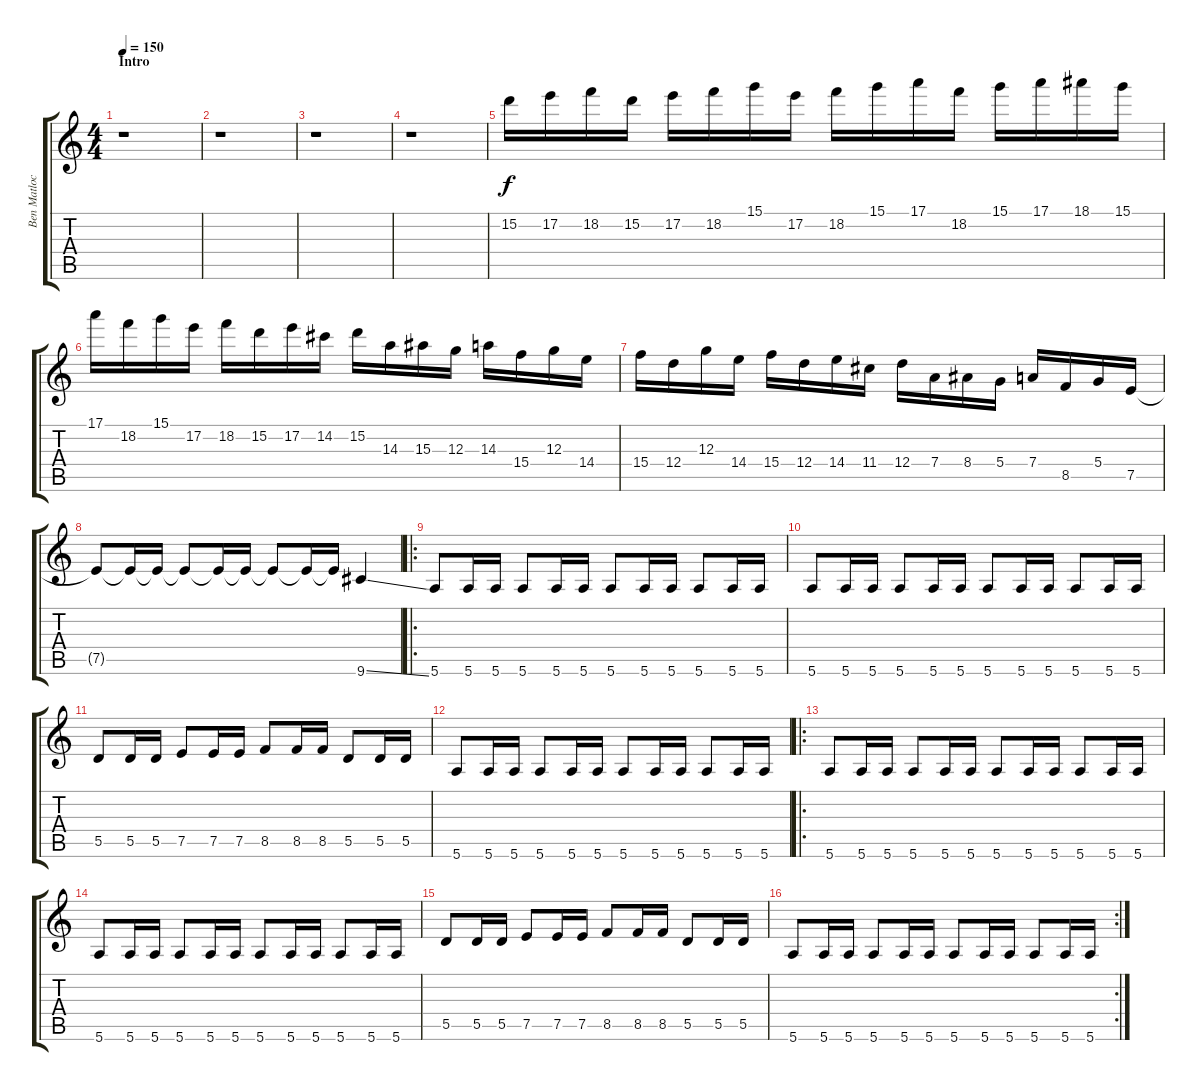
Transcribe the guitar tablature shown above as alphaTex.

\track ("Ben Matlock" "Ben Matloc") {instrument overdrivenguitar}
\staff {score tabs}
\tuning (E4 B3 G3 D3 A2 E2) {hide}
\ts (4 4)
\section ("" "Intro")
\tempo 150
\clef g2
\ks c
r.1{dy f instrument overdrivenguitar} |
r.1 |
r.1 |
r.1 |
15.2.16 17.2.16 18.2.16 15.2.16 17.2.16 18.2.16 15.1.16 17.2.16 18.2.16 15.1.16 17.1.16 18.2.16 15.1.16 17.1.16 18.1.16 15.1.16 |
17.1.16 18.2.16 15.1.16 17.2.16 18.2.16 15.2.16 17.2.16 14.2.16 15.2.16 14.3.16 15.3.16 12.3.16 14.3.16 15.4.16 12.3.16 14.4.16 |
15.4.16 12.4.16 12.3.16 14.4.16 15.4.16 12.4.16 14.4.16 11.4.16 12.4.16 7.4.16 8.4.16 5.4.16 7.4.16 8.5.16 5.4.16 7.5.16 |
7.5{t}.8 7.5{t}.16 7.5{t}.16 7.5{t}.8 7.5{t}.16 7.5{t}.16 7.5{t}.8 7.5{t}.16 7.5{t}.16 9.6{ss}.4 |
\ro
5.6.8 5.6.16 5.6.16 5.6.8 5.6.16 5.6.16 5.6.8 5.6.16 5.6.16 5.6.8 5.6.16 5.6.16 |
5.6.8 5.6.16 5.6.16 5.6.8 5.6.16 5.6.16 5.6.8 5.6.16 5.6.16 5.6.8 5.6.16 5.6.16 |
5.5.8 5.5.16 5.5.16 7.5.8 7.5.16 7.5.16 8.5.8 8.5.16 8.5.16 5.5.8 5.5.16 5.5.16 |
5.6.8 5.6.16 5.6.16 5.6.8 5.6.16 5.6.16 5.6.8 5.6.16 5.6.16 5.6.8 5.6.16 5.6.16 |
\ro
5.6.8 5.6.16 5.6.16 5.6.8 5.6.16 5.6.16 5.6.8 5.6.16 5.6.16 5.6.8 5.6.16 5.6.16 |
5.6.8 5.6.16 5.6.16 5.6.8 5.6.16 5.6.16 5.6.8 5.6.16 5.6.16 5.6.8 5.6.16 5.6.16 |
5.5.8 5.5.16 5.5.16 7.5.8 7.5.16 7.5.16 8.5.8 8.5.16 8.5.16 5.5.8 5.5.16 5.5.16 |
\rc 2
5.6.8 5.6.16 5.6.16 5.6.8 5.6.16 5.6.16 5.6.8 5.6.16 5.6.16 5.6.8 5.6.16 5.6.16
